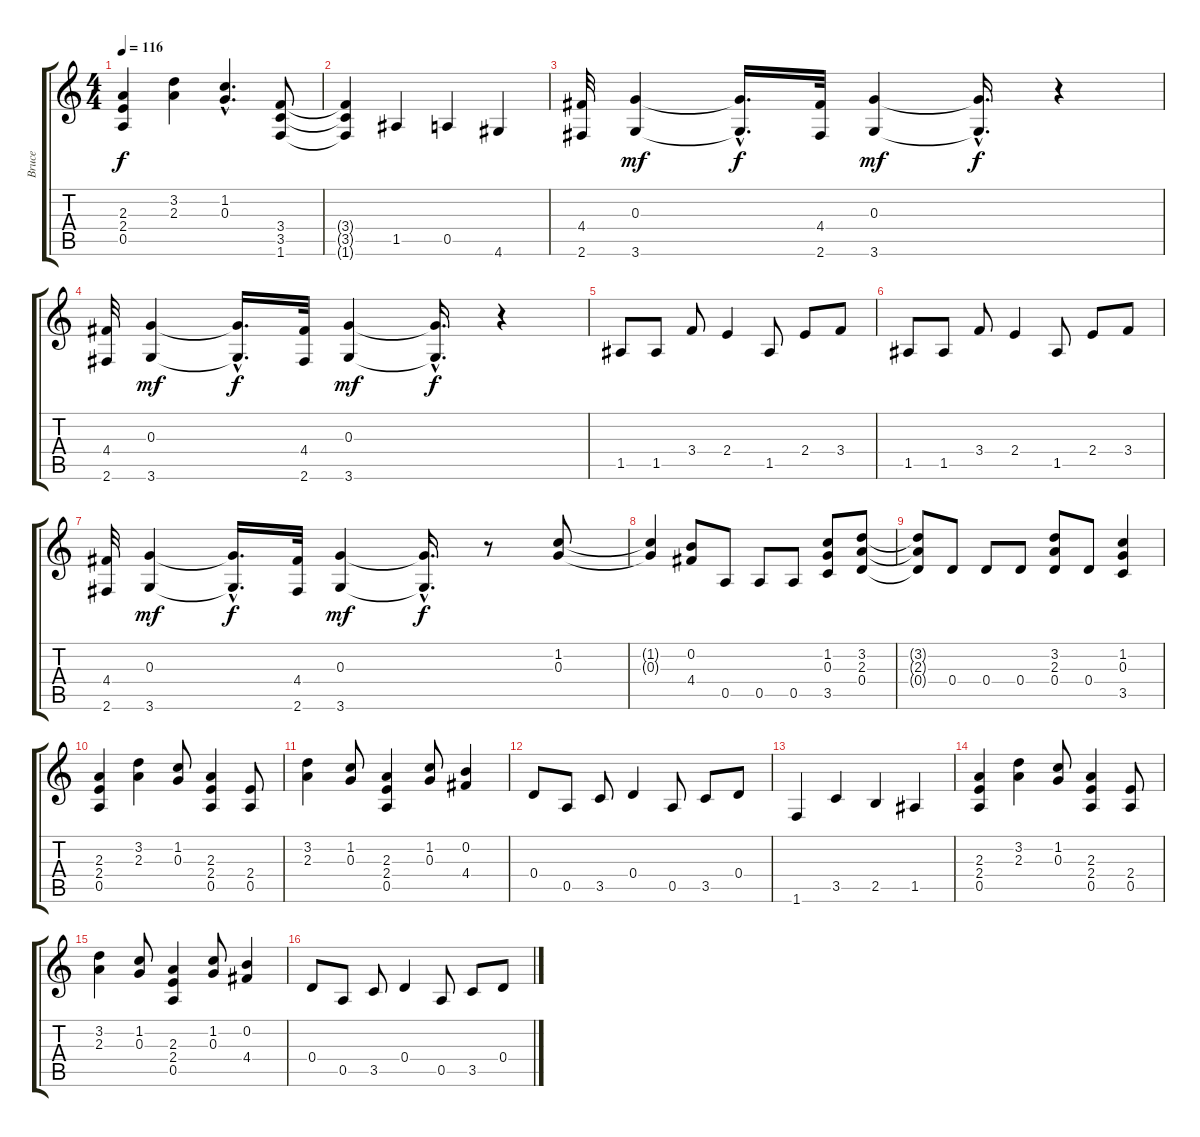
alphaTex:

\track ("Bruce" "Bruce") {instrument overdrivenguitar}
\staff {score tabs}
\tuning (E4 B3 G3 D3 A2 E2) {hide}
\ts (4 4)
\tempo 116
\clef g2
\ks c
(2.3{t} 2.4{t} 0.5{t}).4{dy f} (3.2 2.3).4 (1.2{hac} 0.3{hac}).4{d} (3.4 3.5 1.6).8 |
(3.4{t} 3.5{t} 1.6{t}).4 1.5.4 0.5.4 4.6.4 |
(4.4 2.6).32 (0.3 3.6).4{dy mf} (0.3{hac t} 3.6{hac t}).16{d dy f} (4.4 2.6).32 (0.3 3.6).4{dy mf} (0.3{hac t} 3.6{hac t}).16{d dy f} r.4 |
(4.4 2.6).32 (0.3 3.6).4{dy mf} (0.3{hac t} 3.6{hac t}).16{d dy f} (4.4 2.6).32 (0.3 3.6).4{dy mf} (0.3{hac t} 3.6{hac t}).16{d dy f} r.4 |
1.5.8 1.5.8 3.4.8 2.4.4 1.5.8 2.4.8 3.4.8 |
1.5.8 1.5.8 3.4.8 2.4.4 1.5.8 2.4.8 3.4.8 |
(4.4 2.6).32 (0.3 3.6).4{dy mf} (0.3{hac t} 3.6{hac t}).16{d dy f} (4.4 2.6).32 (0.3 3.6).4{dy mf} (0.3{hac t} 3.6{hac t}).16{d dy f} r.8 (1.2 0.3).8 |
(1.2{t} 0.3{t}).4 (0.2 4.4).8 0.5.8 0.5.8 0.5.8 (1.2 0.3 3.5).8 (3.2 2.3 0.4).8 |
(3.2{t} 2.3{t} 0.4{t}).8 0.4.8 0.4.8 0.4.8 (3.2 2.3 0.4).8 0.4.8 (1.2 0.3 3.5).4 |
(2.3 2.4 0.5).4 (3.2 2.3).4 (1.2 0.3).8 (2.3 2.4 0.5).4 (2.4 0.5).8 |
(3.2 2.3).4 (1.2 0.3).8 (2.3 2.4 0.5).4 (1.2 0.3).8 (0.2 4.4).4 |
0.4.8 0.5.8 3.5.8 0.4.4 0.5.8 3.5.8 0.4.8 |
1.6.4 3.5.4 2.5.4 1.5.4 |
(2.3 2.4 0.5).4 (3.2 2.3).4 (1.2 0.3).8 (2.3 2.4 0.5).4 (2.4 0.5).8 |
(3.2 2.3).4 (1.2 0.3).8 (2.3 2.4 0.5).4 (1.2 0.3).8 (0.2 4.4).4 |
0.4.8 0.5.8 3.5.8 0.4.4 0.5.8 3.5.8 0.4.8
